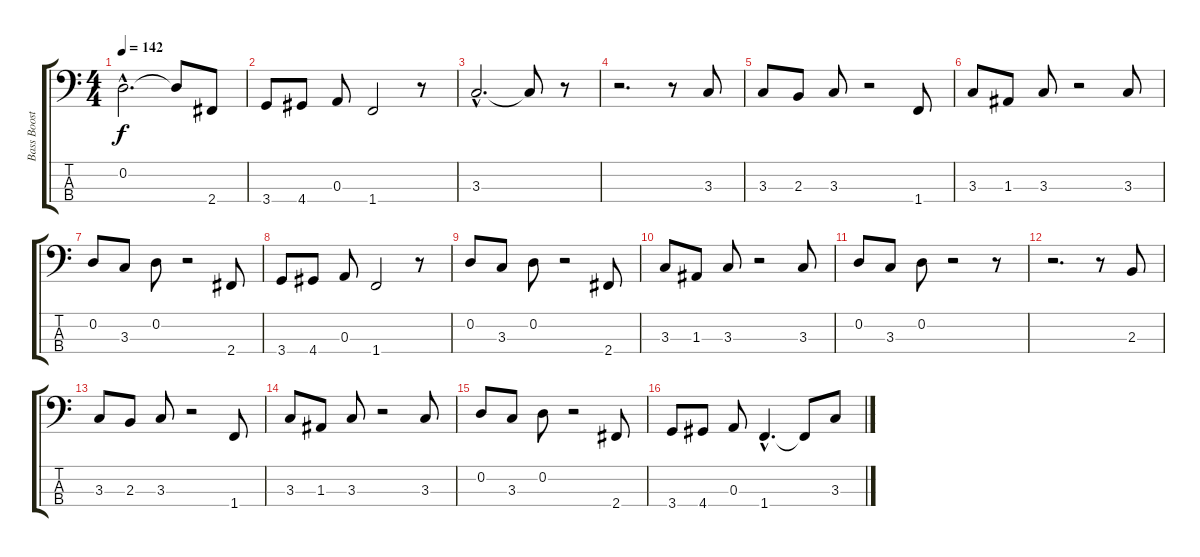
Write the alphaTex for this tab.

\track ("Bass Booster" "Bass Boost") {instrument slapbass2}
\staff {score tabs}
\tuning (G2 D2 A1 E1) {hide}
\ts (4 4)
\tempo 142
\clef f4
\ks c
0.2{hac}.2{d dy f instrument slapbass2} 0.2{t}.8 2.4.8 |
3.4.8 4.4.8 0.3.8 1.4.2 r.8 |
3.3{hac}.2{d} 3.3{t}.8 r.8 |
r.2{d} r.8 3.3.8 |
3.3.8 2.3.8 3.3.8 r.2 1.4.8 |
3.3.8 1.3.8 3.3.8 r.2 3.3.8 |
0.2.8 3.3.8 0.2.8 r.2 2.4.8 |
3.4.8 4.4.8 0.3.8 1.4.2 r.8 |
0.2.8 3.3.8 0.2.8 r.2 2.4.8 |
3.3.8 1.3.8 3.3.8 r.2 3.3.8 |
0.2.8 3.3.8 0.2.8 r.2 r.8 |
r.2{d} r.8 2.3.8 |
3.3.8 2.3.8 3.3.8 r.2 1.4.8 |
3.3.8 1.3.8 3.3.8 r.2 3.3.8 |
0.2.8 3.3.8 0.2.8 r.2 2.4.8 |
3.4.8 4.4.8 0.3.8 1.4{hac}.4{d} 1.4{t}.8 3.3.8
